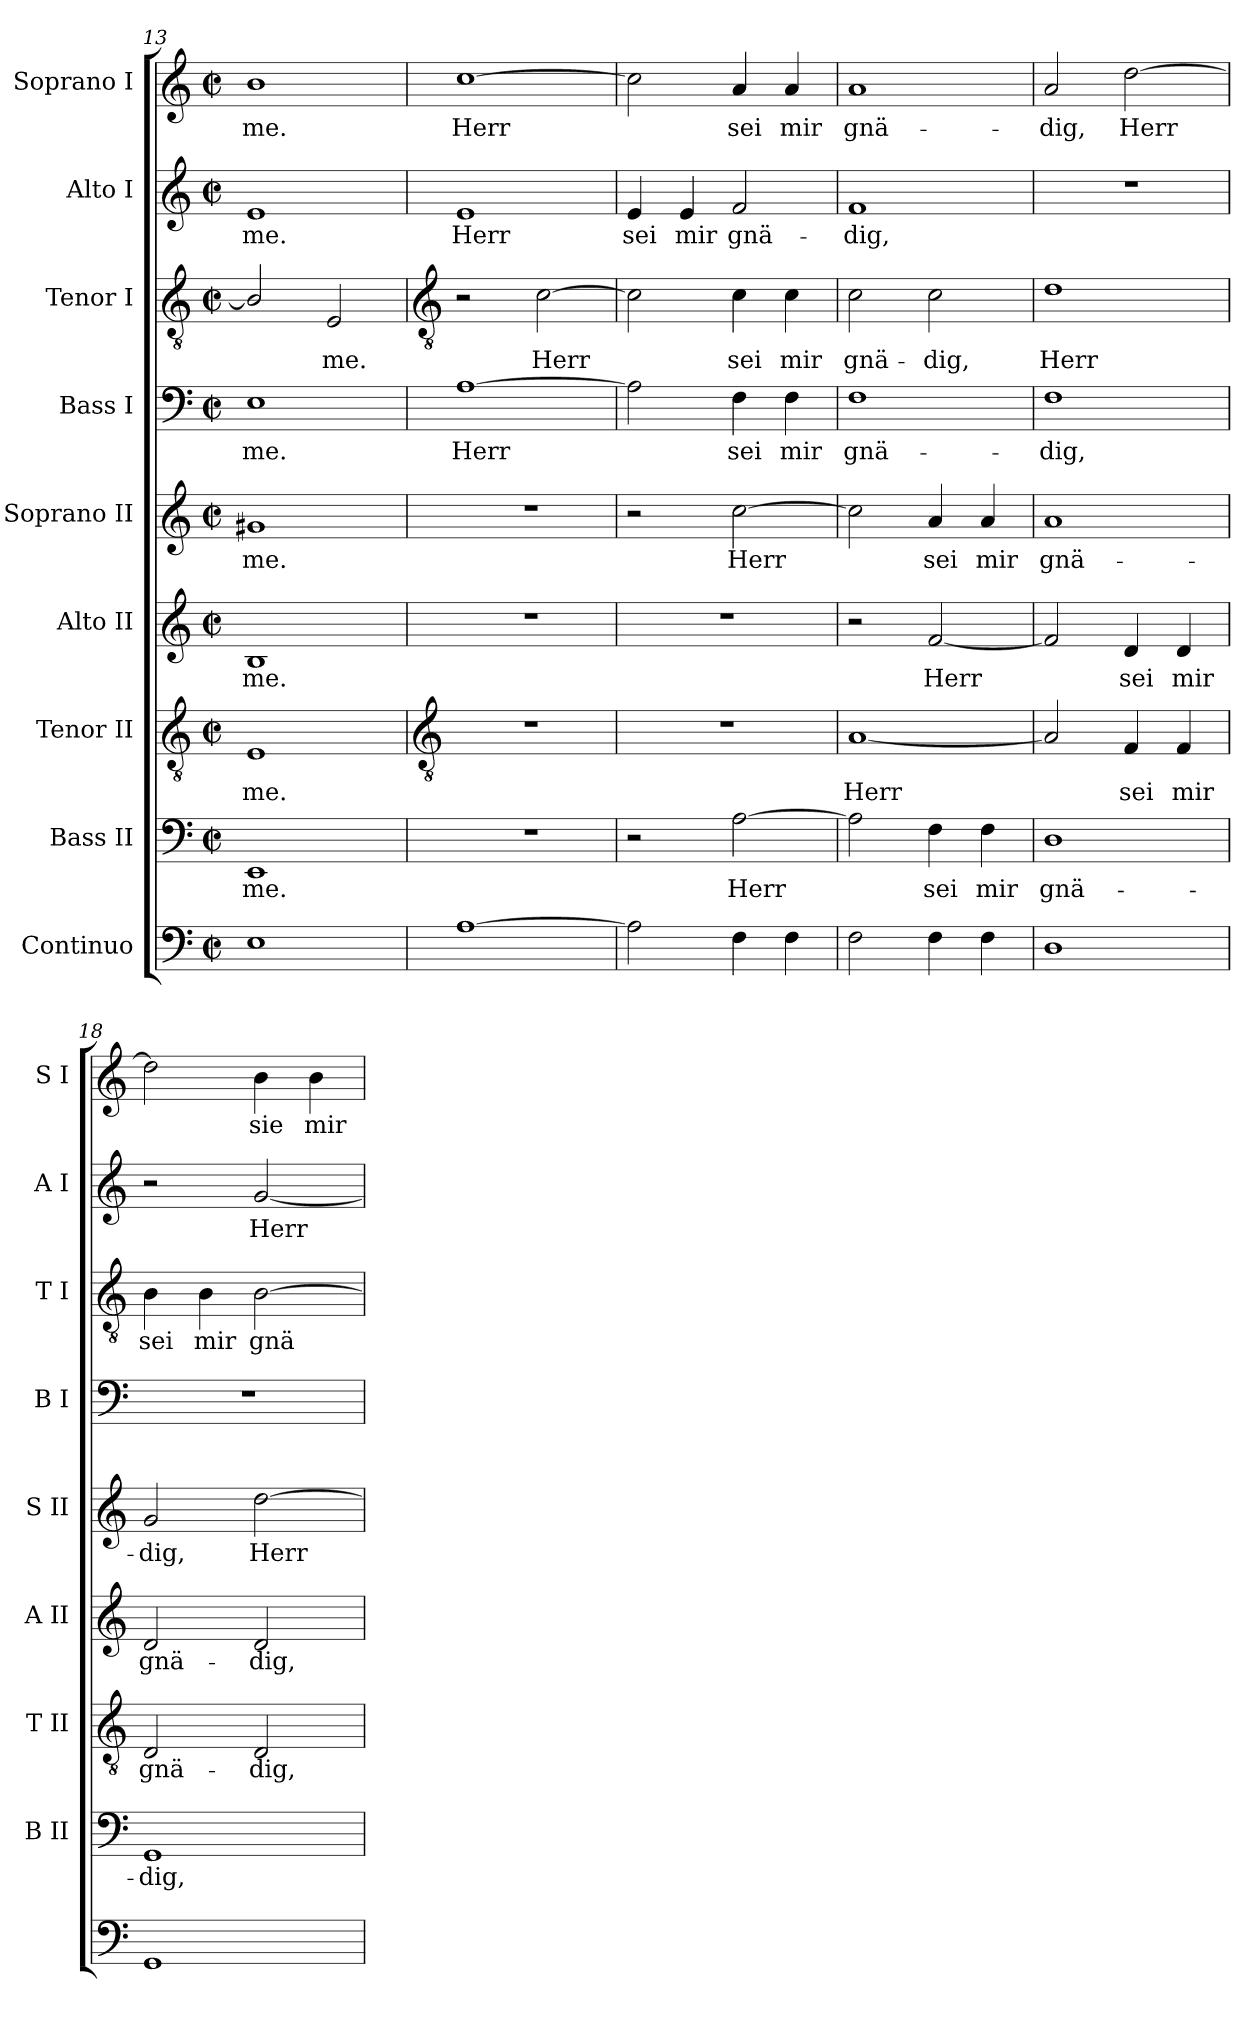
**kern	**kern	**text	**kern	**text	**kern	**text	**kern	**text	**kern	**text	**kern	**text	**kern	**text	**kern	**text
*part9	*part8	*part8	*part7	*part7	*part6	*part6	*part5	*part5	*part4	*part4	*part3	*part3	*part2	*part2	*part1	*part1
*staff9	*staff8	*staff8	*staff7	*staff7	*staff6	*staff6	*staff5	*staff5	*staff4	*staff4	*staff3	*staff3	*staff2	*staff2	*staff1	*staff1
*I"Continuo	*I"Bass II	*	*I"Tenor II	*	*I"Alto II	*	*I"Soprano II	*	*I"Bass I	*	*I"Tenor I	*	*I"Alto I	*	*I"Soprano I	*
*	*I'B II	*	*I'T II	*	*I'A II	*	*I'S II	*	*I'B I	*	*I'T I	*	*I'A I	*	*I'S I	*
*clefF4	*clefF4	*	*clefGv2	*	*clefG2	*	*clefG2	*	*clefF4	*	*clefGv2	*	*clefG2	*	*clefG2	*
*k[]	*k[]	*	*k[]	*	*k[]	*	*k[]	*	*k[]	*	*k[]	*	*k[]	*	*k[]	*
*C:	*C:	*	*C:	*	*C:	*	*C:	*	*C:	*	*C:	*	*C:	*	*C:	*
*M2/2	*M2/2	*	*M2/2	*	*M2/2	*	*M2/2	*	*M2/2	*	*M2/2	*	*M2/2	*	*M2/2	*
*met(c|)	*met(c|)	*	*met(c|)	*	*met(c|)	*	*met(c|)	*	*met(c|)	*	*met(c|)	*	*met(c|)	*	*met(c|)	*
=13	=13	=13	=13	=13	=13	=13	=13	=13	=13	=13	=13	=13	=13	=13	=13	=13
!	!	!LO:LY:b	!	!LO:LY:b	!	!LO:LY:b	!	!LO:LY:b	!	!LO:LY:b	!	!	!	!LO:LY:b	!	!LO:LY:b
1E	1EE	-me.	1E	-me.	1B	me.	1g#X	me.	1E	-me.	2B/]	.	1e	me.	1b	-me.
!	!	!	!	!	!	!	!	!	!	!	!	!LO:LY:b	!	!	!	!
.	.	.	.	.	.	.	.	.	.	.	2E	me.	.	.	.	.
!!LO:LB:g=z
=14	=14	=14	=14	=14	=14	=14	=14	=14	=14	=14	=14	=14	=14	=14	=14	=14
*	*	*	*clefGv2	*	*	*	*	*	*	*	*clefGv2	*	*	*	*	*
!	!	!	!	!	!	!	!	!	!	!LO:LY:b	!	!	!	!LO:LY:b	!	!LO:LY:b
[1A	1r	.	1r	.	1r	.	1r	.	[1A	Herr	2r	.	1e	Herr	[1cc	Herr
!	!	!	!	!	!	!	!	!	!	!	!	!LO:LY:b	!	!	!	!
.	.	.	.	.	.	.	.	.	.	.	[2c	Herr	.	.	.	.
=15	=15	=15	=15	=15	=15	=15	=15	=15	=15	=15	=15	=15	=15	=15	=15	=15
!	!	!	!	!	!	!	!	!	!	!	!	!	!	!LO:LY:b	!	!
2A]	2r	.	1r	.	1r	.	2r	.	2A]	.	2c]	.	4e	sei	2cc]	.
!	!	!	!	!	!	!	!	!	!	!	!	!	!	!LO:LY:b	!	!
.	.	.	.	.	.	.	.	.	.	.	.	.	4e	mir	.	.
!	!	!LO:LY:b	!	!	!	!	!	!LO:LY:b	!	!LO:LY:b	!	!LO:LY:b	!	!LO:LY:b	!	!LO:LY:b
4F	[2A	Herr	.	.	.	.	[2cc	Herr	4F	sei	4c	sei	2f	gnä-	4a	sei
!	!	!	!	!	!	!	!	!	!	!LO:LY:b	!	!LO:LY:b	!	!	!	!LO:LY:b
4F	.	.	.	.	.	.	.	.	4F	mir	4c	mir	.	.	4a	mir
=16	=16	=16	=16	=16	=16	=16	=16	=16	=16	=16	=16	=16	=16	=16	=16	=16
!	!	!	!	!LO:LY:b	!	!	!	!	!	!LO:LY:b	!	!LO:LY:b	!	!LO:LY:b	!	!LO:LY:b
2F	2A]	.	[1A	Herr	2r	.	2cc]	.	1F	gnä-	2c	gnä-	1f	-dig,	1a	gnä-
!	!	!LO:LY:b	!	!	!	!LO:LY:b	!	!LO:LY:b	!	!	!	!LO:LY:b	!	!	!	!
4F	4F	sei	.	.	[2f	Herr	4a	sei	.	.	2c	-dig,	.	.	.	.
!	!	!LO:LY:b	!	!	!	!	!	!LO:LY:b	!	!	!	!	!	!	!	!
4F	4F	mir	.	.	.	.	4a	mir	.	.	.	.	.	.	.	.
=17	=17	=17	=17	=17	=17	=17	=17	=17	=17	=17	=17	=17	=17	=17	=17	=17
!	!	!LO:LY:b	!	!	!	!	!	!LO:LY:b	!	!LO:LY:b	!	!LO:LY:b	!	!	!	!LO:LY:b
1D	1D	gnä-	2A]	.	2f]	.	1a	gnä-	1F	-dig,	1d	Herr	1r	.	2a	-dig,
!	!	!	!	!LO:LY:b	!	!LO:LY:b	!	!	!	!	!	!	!	!	!	!LO:LY:b
.	.	.	4F	sei	4d	sei	.	.	.	.	.	.	.	.	[2dd	Herr
!	!	!	!	!LO:LY:b	!	!LO:LY:b	!	!	!	!	!	!	!	!	!	!
.	.	.	4F	mir	4d	mir	.	.	.	.	.	.	.	.	.	.
=18	=18	=18	=18	=18	=18	=18	=18	=18	=18	=18	=18	=18	=18	=18	=18	=18
!	!	!LO:LY:b	!	!LO:LY:b	!	!LO:LY:b	!	!LO:LY:b	!	!	!	!LO:LY:b	!	!	!	!
1GG	1GG	-dig,	2D	gnä-	2d	gnä-	2g	-dig,	1r	.	4B	sei	2r	.	2dd]	.
!	!	!	!	!	!	!	!	!	!	!	!	!LO:LY:b	!	!	!	!
.	.	.	.	.	.	.	.	.	.	.	4B	mir	.	.	.	.
!	!	!	!	!LO:LY:b	!	!LO:LY:b	!	!LO:LY:b	!	!	!	!LO:LY:b	!	!LO:LY:b	!	!LO:LY:b
.	.	.	2D	-dig,	2d	-dig,	[2dd	Herr	.	.	[2B	gnä-	[2g	Herr	4b	sie
!	!	!	!	!	!	!	!	!	!	!	!	!	!	!	!	!LO:LY:b
.	.	.	.	.	.	.	.	.	.	.	.	.	.	.	4b	mir
=	=	=	=	=	=	=	=	=	=	=	=	=	=	=	=	=
*-	*-	*-	*-	*-	*-	*-	*-	*-	*-	*-	*-	*-	*-	*-	*-	*-
